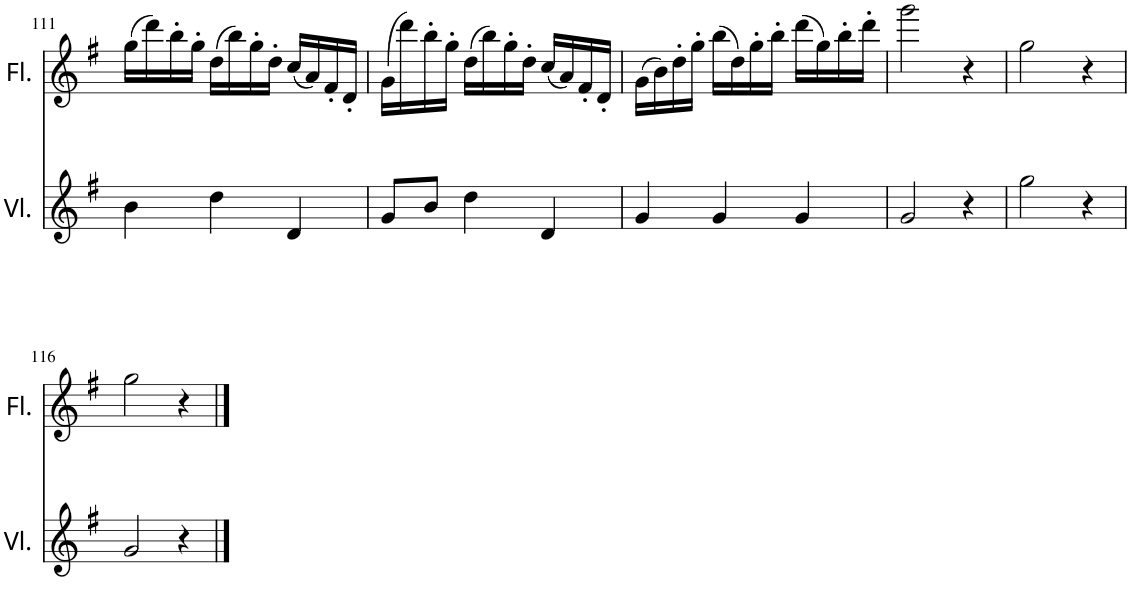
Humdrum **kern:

**kern	**kern
*part2	*part1
*staff2	*staff1
*I"Violine	*I"Flöte
*I'Vl.	*I'Fl.
!!LO:PB:g=z
*clefG2	*clefG2
*k[f#]	*k[f#]
*M3/4	*M3/4
=111	=111
4b\	(16gg\LL
.	16ddd\)
.	16bb'\
.	16gg'\JJ
4dd\	(16dd\LL
.	16bb\)
.	16gg'\
.	16dd'\JJ
4d/	(16cc/LL
.	16a/)
.	16f#'/
.	16d'/JJ
=112	=112
8g/L	(16g\LL
.	16ddd\)
8b/J	16bb'\
.	16gg'\JJ
4dd\	(16dd\LL
.	16bb\)
.	16gg'\
.	16dd'\JJ
4d/	(16cc/LL
.	16a/)
.	16f#'/
.	16d'/JJ
=113	=113
4g/	(16g\LL
.	16b\)
.	16dd'\
.	16gg'\JJ
4g/	(16bb\LL
.	16dd\)
.	16gg'\
.	16bb'\JJ
4g/	(16ddd\LL
.	16gg\)
.	16bb'\
.	16ddd'\JJ
=114	=114
2g/	2ggg\
4r	4r
=115	=115
2gg\	2gg\
4r	4r
!!LO:LB:g=z
=116	=116
2g/	2gg\
4r	4r
==	==
*-	*-
